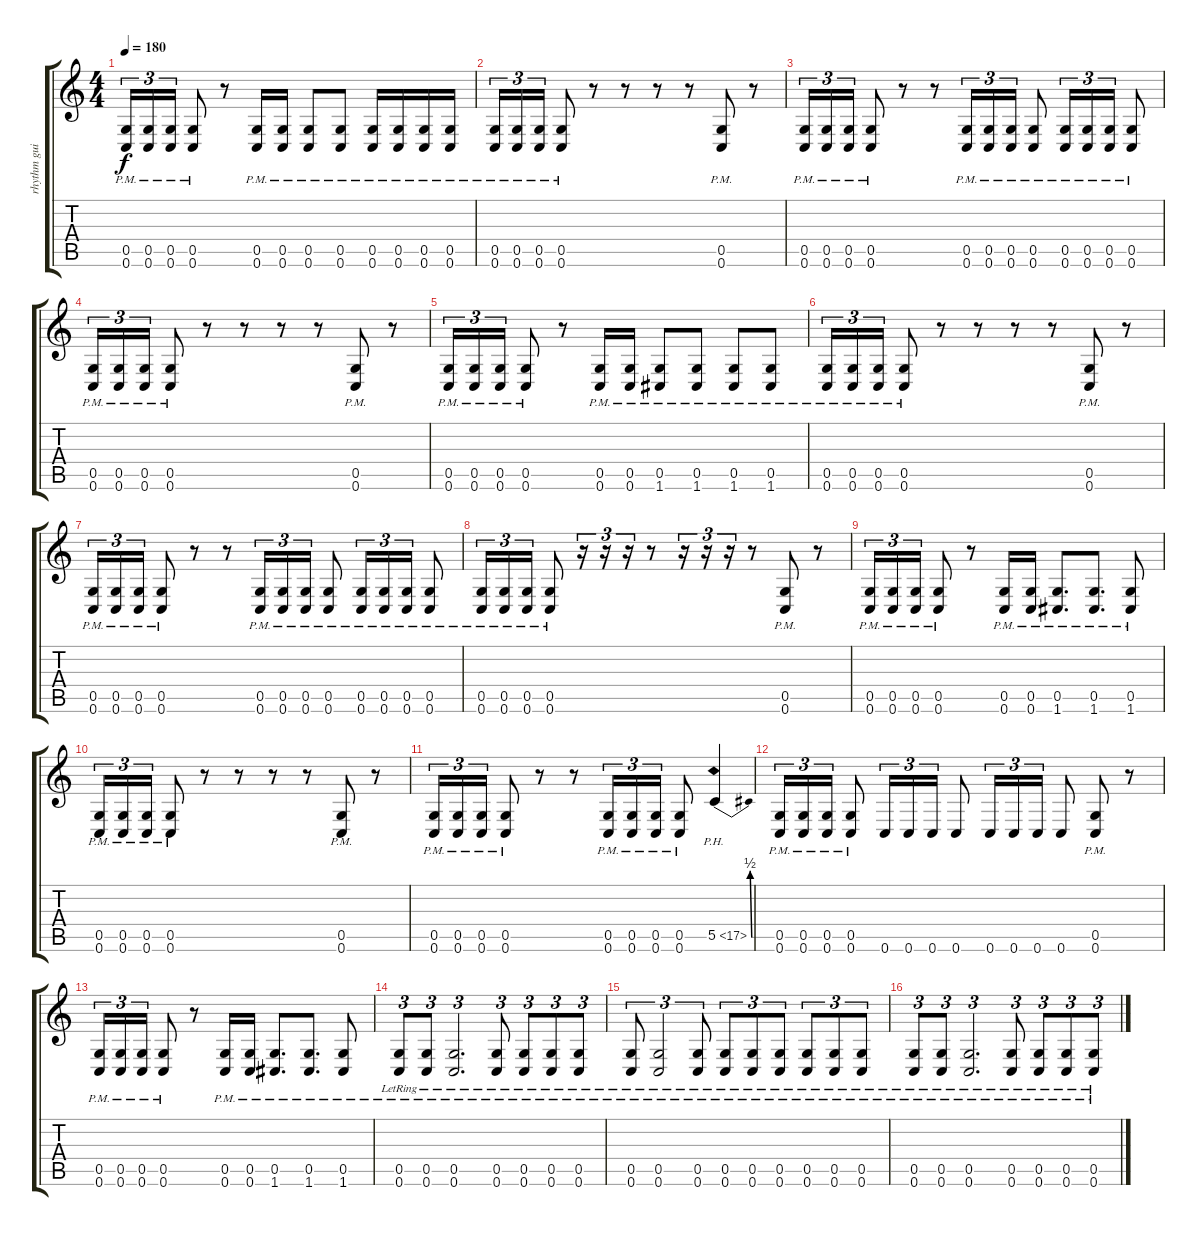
\track ("rhythm guitar" "rhythm gui") {instrument distortionguitar}
\staff {score tabs}
\tuning (D4 A3 F3 C3 G2 C2) {hide}
\ts (4 4)
\tempo 180
\clef g2
\ks c
(0.5{pm} 0.6{pm}).16{tu (3 2) dy f} (0.5{pm} 0.6{pm}).16{tu (3 2)} (0.5{pm} 0.6{pm}).16{tu (3 2)} (0.5{pm} 0.6{pm}).8 r.8 (0.5{pm} 0.6{pm}).16 (0.5{pm} 0.6{pm}).16 (0.5{pm} 0.6{pm}).8 (0.5{pm} 0.6{pm}).8 (0.5{pm} 0.6{pm}).16 (0.5{pm} 0.6{pm}).16 (0.5{pm} 0.6{pm}).16 (0.5{pm} 0.6{pm}).16 |
(0.5{pm} 0.6{pm}).16{tu (3 2)} (0.5{pm} 0.6{pm}).16{tu (3 2)} (0.5{pm} 0.6{pm}).16{tu (3 2)} (0.5{pm} 0.6{pm}).8 r.8 r.8 r.8 r.8 (0.5{pm} 0.6{pm}).8 r.8 |
(0.5{pm} 0.6{pm}).16{tu (3 2)} (0.5{pm} 0.6{pm}).16{tu (3 2)} (0.5{pm} 0.6{pm}).16{tu (3 2)} (0.5{pm} 0.6{pm}).8 r.8 r.8 (0.5{pm} 0.6{pm}).16{tu (3 2)} (0.5{pm} 0.6{pm}).16{tu (3 2)} (0.5{pm} 0.6{pm}).16{tu (3 2)} (0.5{pm} 0.6{pm}).8 (0.5{pm} 0.6{pm}).16{tu (3 2)} (0.5{pm} 0.6{pm}).16{tu (3 2)} (0.5{pm} 0.6{pm}).16{tu (3 2)} (0.5{pm} 0.6{pm}).8 |
(0.5{pm} 0.6{pm}).16{tu (3 2)} (0.5{pm} 0.6{pm}).16{tu (3 2)} (0.5{pm} 0.6{pm}).16{tu (3 2)} (0.5{pm} 0.6{pm}).8 r.8 r.8 r.8 r.8 (0.5{pm} 0.6{pm}).8 r.8 |
(0.5{pm} 0.6{pm}).16{tu (3 2)} (0.5{pm} 0.6{pm}).16{tu (3 2)} (0.5{pm} 0.6{pm}).16{tu (3 2)} (0.5{pm} 0.6{pm}).8 r.8 (0.5{pm} 0.6{pm}).16 (0.5{pm} 0.6{pm}).16 (0.5{pm} 1.6{pm}).8 (0.5{pm} 1.6{pm}).8 (0.5{pm} 1.6{pm}).8 (0.5{pm} 1.6{pm}).8 |
(0.5{pm} 0.6{pm}).16{tu (3 2) instrument distortionguitar} (0.5{pm} 0.6{pm}).16{tu (3 2)} (0.5{pm} 0.6{pm}).16{tu (3 2)} (0.5{pm} 0.6{pm}).8 r.8 r.8 r.8 r.8 (0.5{pm} 0.6{pm}).8 r.8 |
(0.5{pm} 0.6{pm}).16{tu (3 2)} (0.5{pm} 0.6{pm}).16{tu (3 2)} (0.5{pm} 0.6{pm}).16{tu (3 2)} (0.5{pm} 0.6{pm}).8 r.8 r.8 (0.5{pm} 0.6{pm}).16{tu (3 2)} (0.5{pm} 0.6{pm}).16{tu (3 2)} (0.5{pm} 0.6{pm}).16{tu (3 2)} (0.5{pm} 0.6{pm}).8 (0.5{pm} 0.6{pm}).16{tu (3 2)} (0.5{pm} 0.6{pm}).16{tu (3 2)} (0.5{pm} 0.6{pm}).16{tu (3 2)} (0.5{pm} 0.6{pm}).8 |
(0.5{pm} 0.6{pm}).16{tu (3 2)} (0.5{pm} 0.6{pm}).16{tu (3 2)} (0.5{pm} 0.6{pm}).16{tu (3 2)} (0.5{pm} 0.6{pm}).8 r.16{tu (3 2)} r.16{tu (3 2)} r.16{tu (3 2)} r.8 r.16{tu (3 2)} r.16{tu (3 2)} r.16{tu (3 2)} r.8 (0.5{pm} 0.6{pm}).8 r.8 |
(0.5{pm} 0.6{pm}).16{tu (3 2)} (0.5{pm} 0.6{pm}).16{tu (3 2)} (0.5{pm} 0.6{pm}).16{tu (3 2)} (0.5{pm} 0.6{pm}).8 r.8 (0.5{pm} 0.6{pm}).16 (0.5{pm} 0.6{pm}).16 (0.5{pm} 1.6{pm}).8{d} (0.5{pm} 1.6{pm}).8{d} (0.5{pm} 1.6{pm}).8 |
(0.5{pm} 0.6{pm}).16{tu (3 2) instrument distortionguitar} (0.5{pm} 0.6{pm}).16{tu (3 2)} (0.5{pm} 0.6{pm}).16{tu (3 2)} (0.5{pm} 0.6{pm}).8 r.8 r.8 r.8 r.8 (0.5{pm} 0.6{pm}).8 r.8 |
(0.5{pm} 0.6{pm}).16{tu (3 2)} (0.5{pm} 0.6{pm}).16{tu (3 2)} (0.5{pm} 0.6{pm}).16{tu (3 2)} (0.5{pm} 0.6{pm}).8 r.8 r.8 (0.5{pm} 0.6{pm}).16{tu (3 2)} (0.5{pm} 0.6{pm}).16{tu (3 2)} (0.5{pm} 0.6{pm}).16{tu (3 2)} (0.5{pm} 0.6{pm}).8 5.5{be (bend 0 0 60 2) ph 12}.4{instrument guitarharmonics} |
(0.5{pm} 0.6{pm}).16{tu (3 2) instrument distortionguitar} (0.5{pm} 0.6{pm}).16{tu (3 2)} (0.5{pm} 0.6{pm}).16{tu (3 2)} (0.5{pm} 0.6{pm}).8 0.6.16{tu (3 2)} 0.6.16{tu (3 2)} 0.6.16{tu (3 2)} 0.6.8 0.6.16{tu (3 2)} 0.6.16{tu (3 2)} 0.6.16{tu (3 2)} 0.6.8 (0.5{pm} 0.6{pm}).8 r.8 |
(0.5{pm} 0.6{pm}).16{tu (3 2)} (0.5{pm} 0.6{pm}).16{tu (3 2)} (0.5{pm} 0.6{pm}).16{tu (3 2)} (0.5{pm} 0.6{pm}).8 r.8 (0.5{pm} 0.6{pm}).16 (0.5{pm} 0.6{pm}).16 (0.5{pm} 1.6{pm}).8{d} (0.5{pm} 1.6{pm}).8{d} (0.5{pm} 1.6{pm}).8 |
(0.5{pm lr} 0.6{pm lr}).8{tu (3 2) instrument distortionguitar} (0.5{pm lr} 0.6{pm lr}).8{tu (3 2)} (0.5{pm lr} 0.6{pm lr}).2{d tu (3 2)} (0.5{pm lr} 0.6{pm lr}).8{tu (3 2)} (0.5{pm lr} 0.6{pm lr}).8{tu (3 2)} (0.5{pm lr} 0.6{pm lr}).8{tu (3 2)} (0.5{pm lr} 0.6{pm lr}).8{tu (3 2)} |
(0.5{pm lr} 0.6{pm lr}).8{tu (3 2)} (0.5{pm lr} 0.6{pm lr}).2{tu (3 2)} (0.5{pm lr} 0.6{pm lr}).8{tu (3 2)} (0.5{pm lr} 0.6{pm lr}).8{tu (3 2)} (0.5{pm lr} 0.6{pm lr}).8{tu (3 2)} (0.5{pm lr} 0.6{pm lr}).8{tu (3 2)} (0.5{pm lr} 0.6{pm lr}).8{tu (3 2)} (0.5{pm lr} 0.6{pm lr}).8{tu (3 2)} (0.5{pm lr} 0.6{pm lr}).8{tu (3 2)} |
(0.5{pm lr} 0.6{pm lr}).8{tu (3 2)} (0.5{pm lr} 0.6{pm lr}).8{tu (3 2)} (0.5{pm lr} 0.6{pm lr}).2{d tu (3 2)} (0.5{pm lr} 0.6{pm lr}).8{tu (3 2)} (0.5{pm lr} 0.6{pm lr}).8{tu (3 2)} (0.5{pm lr} 0.6{pm lr}).8{tu (3 2)} (0.5{pm lr} 0.6{pm lr}).8{tu (3 2)}
